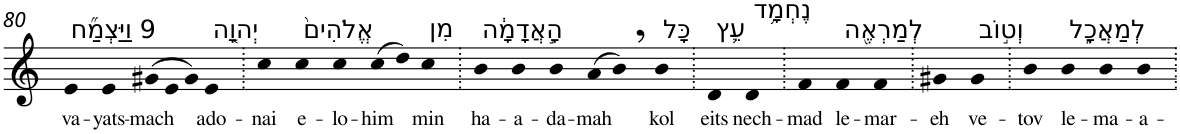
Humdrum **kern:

**kern	**text
*part1	*part1
*staff1	*staff1
*I"Piano	*
*I'Pno	*
!!LO:PB:g=z
*clefG2	*
*k[]	*
=80	=80
!LO:TX:a:t=9 וַיַּצְמַ֞ח	!
!	!LO:LY:b
4e	va-
!	!LO:LY:b
4e	-yats-
!	!LO:LY:b
(>12g#X	-mach
12e	.
12g#)	.
!LO:TX:a:t=יְהוָ֤ה	!
!	!LO:LY:b
4e	ado-
=81.	=81.
!	!LO:LY:b
4cc	-nai
!LO:TX:a:t=אֱלֹהִים֙	!
!	!LO:LY:b
4cc	e-
!	!LO:LY:b
4cc	-lo-
!	!LO:LY:b
(>8cc	-him
8dd)	.
!LO:TX:a:t=מִן	!
!	!LO:LY:b
4cc	min
=82.	=82.
!LO:TX:a:t=הָ֣אֲדָמָ֔ה	!
!	!LO:LY:b
4b	ha-
!	!LO:LY:b
4b	-a-
!	!LO:LY:b
4b	-da-
!	!LO:LY:b
(>8a	-mah
8b,)	.
!LO:TX:a:t=כָּל	!
!	!LO:LY:b
4b	kol
=83.	=83.
!LO:TX:a:t=עֵ֛ץ	!
!	!LO:LY:b
4d	eits
!LO:TX:a:t=נֶחְמָ֥ד	!
!	!LO:LY:b
4d	nech-
=84.	=84.
!	!LO:LY:b
4f	-mad
!LO:TX:a:t=לְמַרְאֶ֖ה	!
!	!LO:LY:b
4f	le-
!	!LO:LY:b
4f	-mar-
=85.	=85.
!	!LO:LY:b
4g#X	-eh
!LO:TX:a:t=וְט֣וֹב	!
!	!LO:LY:b
4g#	ve-
=86.	=86.
!	!LO:LY:b
4b	-tov
!LO:TX:a:t=לְמַאֲכָ֑ל	!
!	!LO:LY:b
4b	le-
!	!LO:LY:b
4b	-ma-
!	!LO:LY:b
4b	-a-
=.	=.
*-	*-
